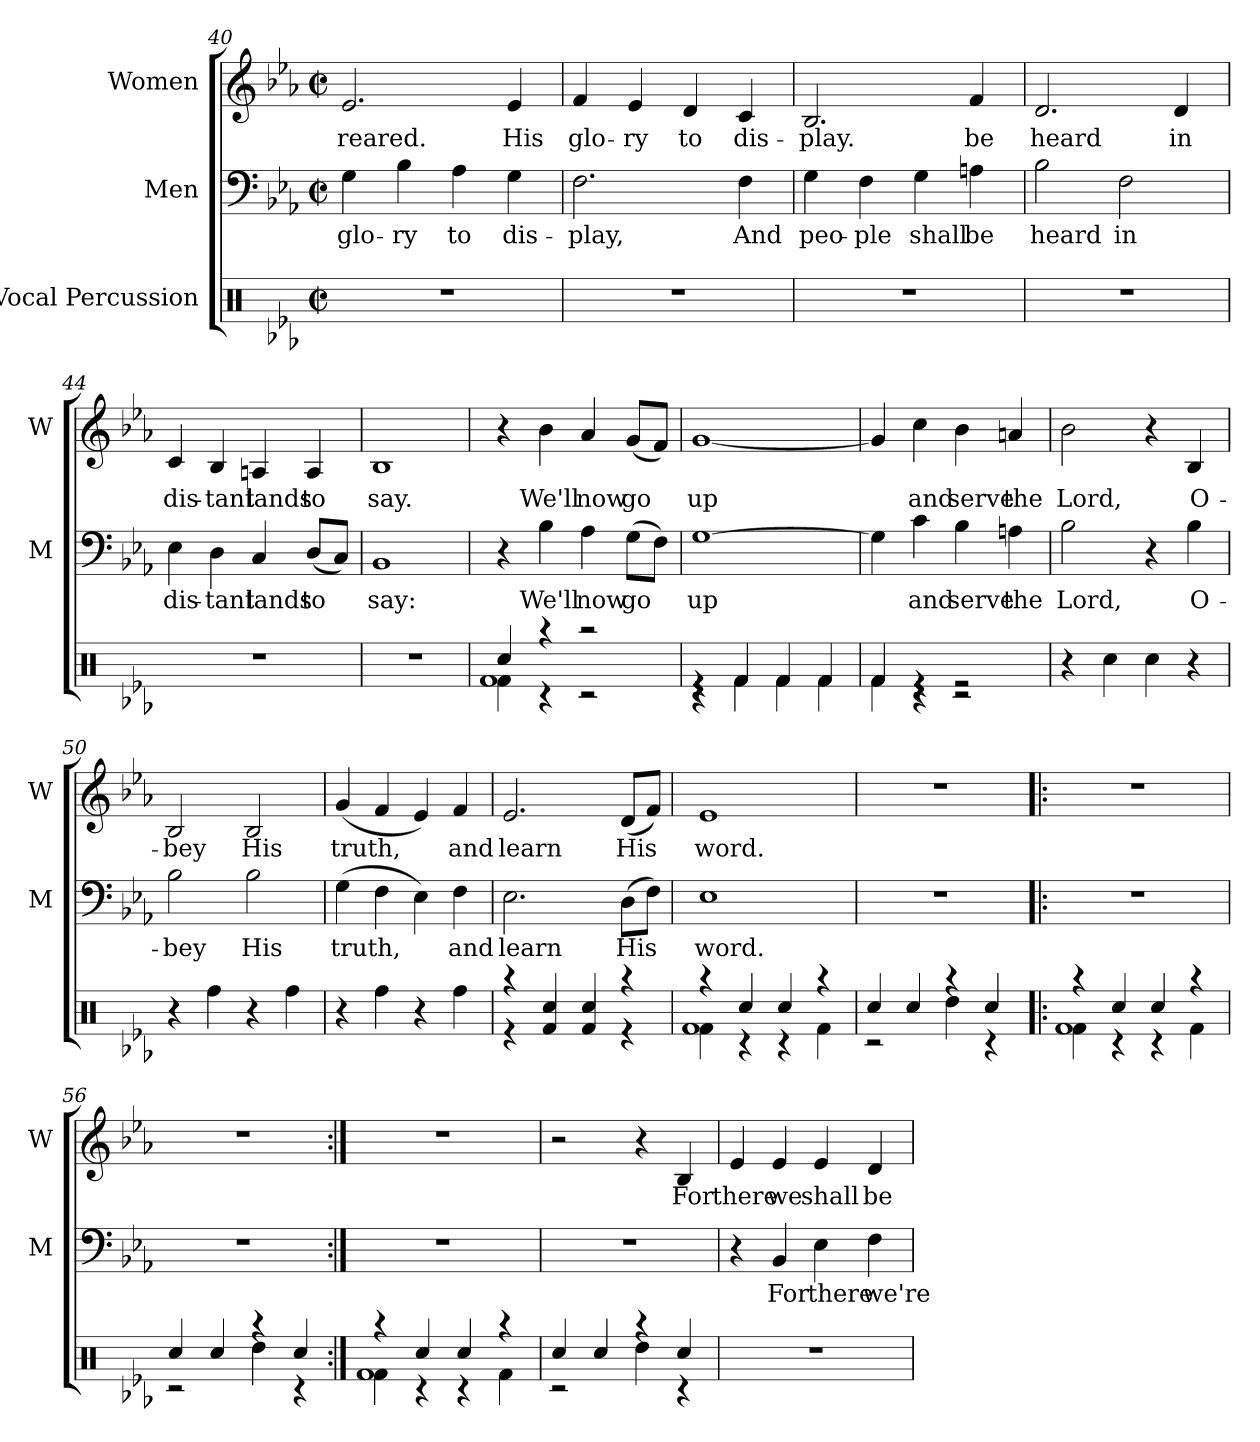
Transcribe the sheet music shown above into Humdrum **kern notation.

**kern	**kern	**text	**kern	**text
*part3	*part2	*part2	*part1	*part1
*staff3	*staff2	*staff2	*staff1	*staff1
*I"Vocal Percussion	*I"Men	*	*I"Women	*
*	*I'M	*	*I'W	*
*clefX	*clefF4	*	*clefG2	*
*k[b-e-a-]	*k[b-e-a-]	*	*k[b-e-a-]	*
*E-:	*E-:	*	*E-:	*
*M2/2	*M2/2	*	*M2/2	*
*met(c|)	*met(c|)	*	*met(c|)	*
=40	=40	=40	=40	=40
!	!	!LO:LY:b	!	!LO:LY:b
1r	4G\	glo-	2.e-/	reared.
!	!	!LO:LY:b	!	!
.	4B-\	-ry	.	.
!	!	!LO:LY:b	!	!
.	4A-\	to	.	.
!	!	!LO:LY:b	!	!LO:LY:b
.	4G\	dis-	4e-/	His
=41	=41	=41	=41	=41
!	!	!LO:LY:b	!	!LO:LY:b
1r	2.F\	-play,	4f/	glo-
!	!	!	!	!LO:LY:b
.	.	.	4e-/	-ry
!	!	!	!	!LO:LY:b
.	.	.	4d/	to
!	!	!LO:LY:b	!	!LO:LY:b
.	4F\	And	4c/	dis-
=42	=42	=42	=42	=42
!	!	!LO:LY:b	!	!LO:LY:b
1r	4G\	peo-	2.B-/	-play.
!	!	!LO:LY:b	!	!
.	4F\	-ple	.	.
!	!	!LO:LY:b	!	!
.	4G\	shall	.	.
!	!	!LO:LY:b	!	!LO:LY:b
.	4An\	be	4f/	be
=43	=43	=43	=43	=43
!	!	!LO:LY:b	!	!LO:LY:b
1r	2B-\	heard	2.d/	heard
!	!	!LO:LY:b	!	!
.	2F\	in	.	.
!	!	!	!	!LO:LY:b
.	.	.	4d/	in
!!LO:LB:g=z
=44	=44	=44	=44	=44
!	!	!LO:LY:b	!	!LO:LY:b
1r	4E-\	dis-	4c/	dis-
!	!	!LO:LY:b	!	!LO:LY:b
.	4D\	-tant	4B-/	-tant
!	!	!LO:LY:b	!	!LO:LY:b
.	4C/	lands	4An/	lands
!	!	!LO:LY:b	!	!LO:LY:b
.	(<8D/L	to	4A/	to
.	8C/J)	.	.	.
=45	=45	=45	=45	=45
!	!	!LO:LY:b	!	!LO:LY:b
1r	1BB-	say:	1B-	say.
=46	=46	=46	=46	=46
*^	*	*	*	*
*	*^	*	*	*	*
4Rcc/	4Rf\	1Rf	4r	.	4r	.
!	!	!	!	!LO:LY:b	!	!LO:LY:b
4raa	4rc	.	4B-\	We'll	4b-\	We'll
!	!	!	!	!LO:LY:b	!	!LO:LY:b
2raa	2rc	.	4A-\	now	4a-/	now
!	!	!	!	!LO:LY:b	!	!LO:LY:b
.	.	.	(>8G\L	go	(<8g/L	go
.	.	.	8F\J)	.	8f/J)	.
*	*v	*v	*	*	*	*
=47	=47	=47	=47	=47	=47
!	!	!	!LO:LY:b	!	!LO:LY:b
4rc	4r	[1G	up	[1g	up
4Rf\	4Rf/	.	.	.	.
4Rf\	4Rf/	.	.	.	.
4Rf\	4Rf/	.	.	.	.
=48	=48	=48	=48	=48	=48
4Rf\	4Rf/	4G\]	.	4g/]	.
!	!	!	!LO:LY:b	!	!LO:LY:b
4rc	4r	4c\	and	4cc\	and
!	!	!	!LO:LY:b	!	!LO:LY:b
2rc	2r	4B-\	serve	4b-\	serve
!	!	!	!LO:LY:b	!	!LO:LY:b
.	.	4An\	the	4an/	the
*v	*v	*	*	*	*
=49	=49	=49	=49	=49
!	!	!LO:LY:b	!	!LO:LY:b
4r	2B-\	Lord,	2b-\	Lord,
4Rcc\	.	.	.	.
4Rcc\	4r	.	4r	.
!	!	!LO:LY:b	!	!LO:LY:b
4r	4B-\	O-	4B-/	O-
!!LO:LB:g=z
=50	=50	=50	=50	=50
!	!	!LO:LY:b	!	!LO:LY:b
4r	2B-\	-bey	2B-/	-bey
!LO:N:head=solid	!	!	!	!
4Rff\	.	.	.	.
!	!	!LO:LY:b	!	!LO:LY:b
4r	2B-\	His	2B-/	His
!LO:N:head=solid	!	!	!	!
4Rff\	.	.	.	.
=51	=51	=51	=51	=51
!	!	!LO:LY:b	!	!LO:LY:b
4r	(>4G\	truth,	(<4g/	truth,
!LO:N:head=solid	!	!	!	!
4Rff\	4F\	.	4f/	.
4r	4E-\)	.	4e-/)	.
!LO:N:head=solid	!	!LO:LY:b	!	!LO:LY:b
4Rff\	4F\	and	4f/	and
=52	=52	=52	=52	=52
*^	*	*	*	*
!	!	!	!LO:LY:b	!	!LO:LY:b
4raa	4r	2.E-\	learn	2.e-/	learn
4Rcc/	4Rf/	.	.	.	.
4Rcc/	4Rf/	.	.	.	.
!	!	!	!LO:LY:b	!	!LO:LY:b
4raa	4r	(>8D\L	His	(<8d/L	His
.	.	8F\J)	.	8f/J)	.
=53	=53	=53	=53	=53	=53
*	*^	*	*	*	*
!	!	!	!	!LO:LY:b	!	!LO:LY:b
4raa	4Rf\	1Rf	1E-	word.	1e-	word.
4Rcc/	4rc	.	.	.	.	.
4Rcc/	4rc	.	.	.	.	.
4raa	4Rf\	.	.	.	.	.
*	*v	*v	*	*	*	*
=54	=54	=54	=54	=54	=54
4Rcc/	2rc	1r	.	1r	.
4Rcc/	.	.	.	.	.
!	!LO:N:head=solid	!	!	!	!
4raa	4Rdd\	.	.	.	.
4Rcc/	4rc	.	.	.	.
=55!|:	=55!|:	=55!|:	=55!|:	=55!|:	=55!|:
*	*^	*	*	*	*
4raa	4Rf\	1Rf	1r	.	1r	.
4Rcc/	4rc	.	.	.	.	.
4Rcc/	4rc	.	.	.	.	.
4raa	4Rf\	.	.	.	.	.
*	*v	*v	*	*	*	*
=56	=56	=56	=56	=56	=56
4Rcc/	2rc	1r	.	1r	.
4Rcc/	.	.	.	.	.
!	!LO:N:head=solid	!	!	!	!
4raa	4Rdd\	.	.	.	.
4Rcc/	4rc	.	.	.	.
=57:|!	=57:|!	=57:|!	=57:|!	=57:|!	=57:|!
*	*^	*	*	*	*
4raa	4Rf\	1Rf	1r	.	1r	.
4Rcc/	4rc	.	.	.	.	.
4Rcc/	4rc	.	.	.	.	.
4raa	4Rf\	.	.	.	.	.
*	*v	*v	*	*	*	*
!!LO:PB:g=z
=58	=58	=58	=58	=58	=58
4Rcc/	2rc	1r	.	2r	.
4Rcc/	.	.	.	.	.
!	!LO:N:head=solid	!	!	!	!
4raa	4Rdd\	.	.	4r	.
!	!	!	!	!	!LO:LY:b
4Rcc/	4rc	.	.	4B-/	For
=59	=59	=59	=59	=59	=59
!	!	!	!	!	!LO:LY:b
*v	*v	*	*	*	*
1r	4r	.	4e-/	there
!	!	!LO:LY:b	!	!LO:LY:b
.	4BB-/	For	4e-/	we
!	!	!LO:LY:b	!	!LO:LY:b
.	4E-\	there	4e-/	shall
!	!	!LO:LY:b	!	!LO:LY:b
.	4F\	we're	4d/	be
=	=	=	=	=
*-	*-	*-	*-	*-
